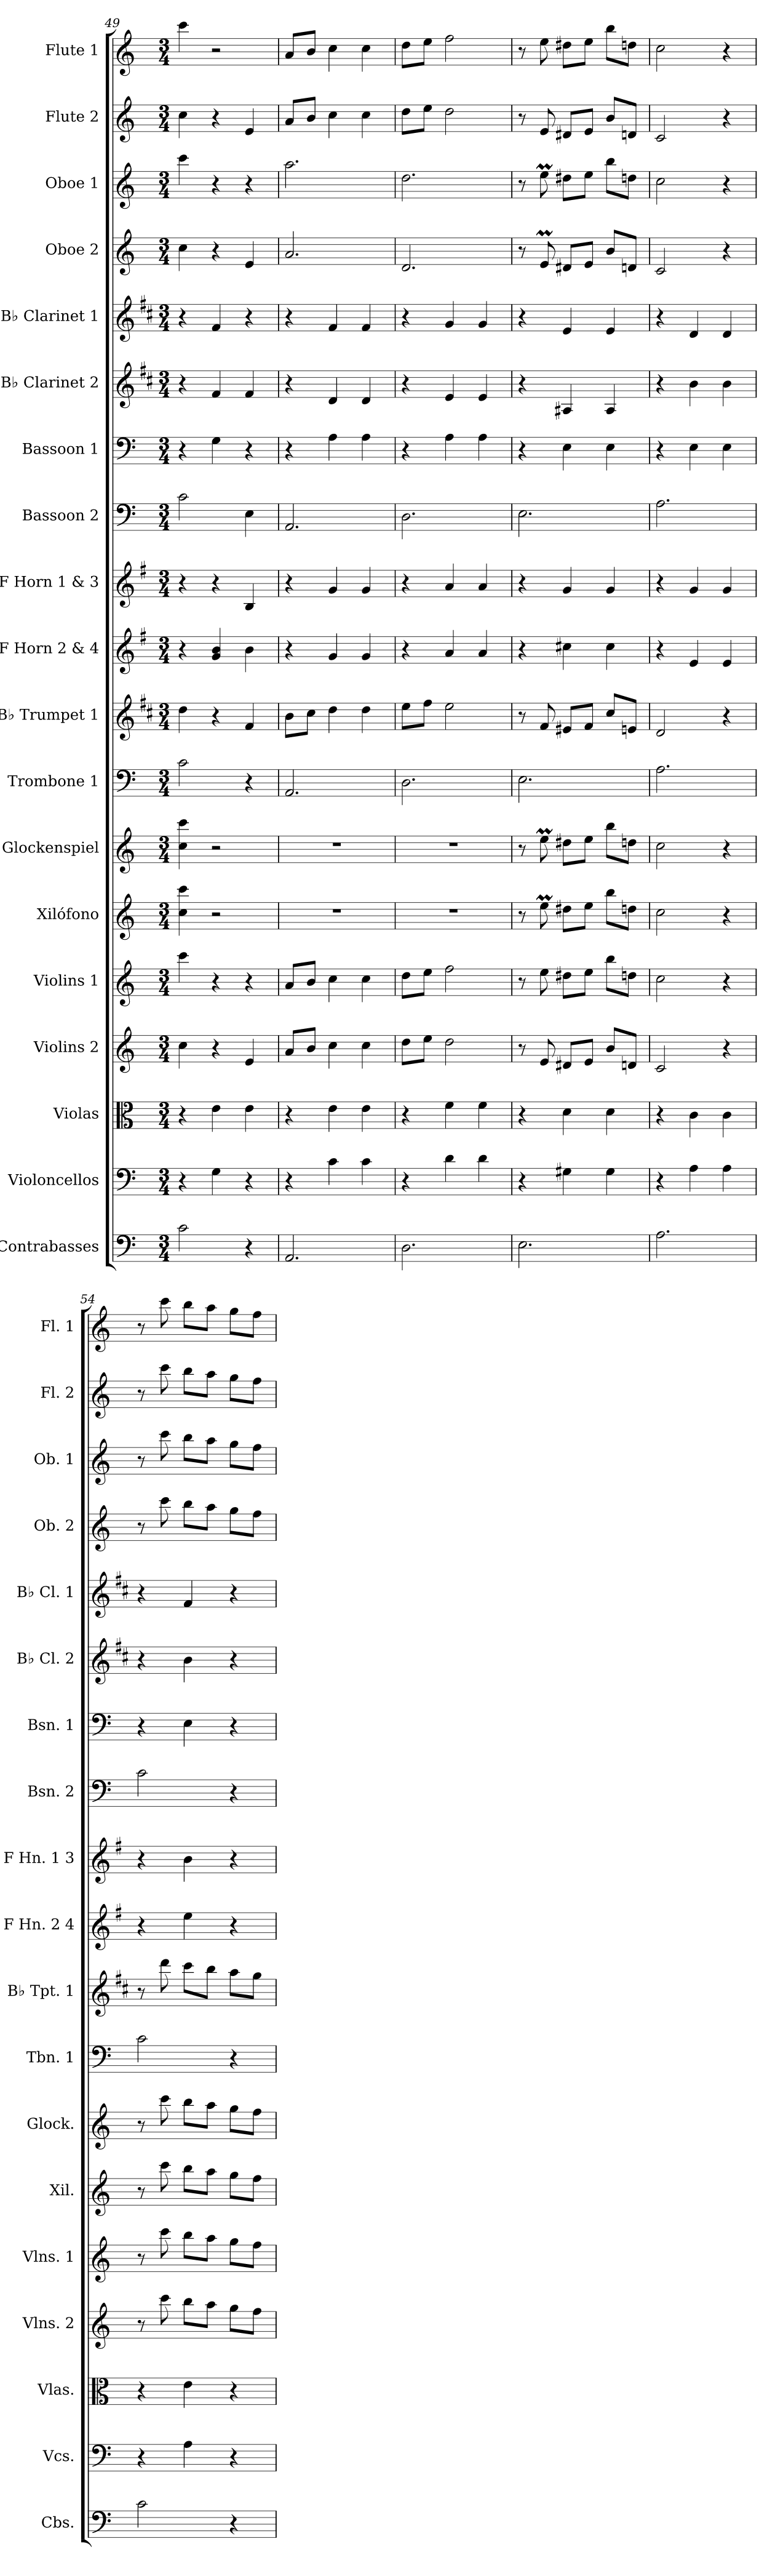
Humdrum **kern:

**kern	**kern	**kern	**kern	**kern	**kern	**kern	**kern	**kern	**kern	**kern	**kern	**kern	**kern	**kern	**kern	**kern	**kern	**kern
*part19	*part18	*part17	*part16	*part15	*part14	*part13	*part12	*part11	*part10	*part9	*part8	*part7	*part6	*part5	*part4	*part3	*part2	*part1
*staff19	*staff18	*staff17	*staff16	*staff15	*staff14	*staff13	*staff12	*staff11	*staff10	*staff9	*staff8	*staff7	*staff6	*staff5	*staff4	*staff3	*staff2	*staff1
*I"Contrabasses	*I"Violoncellos	*I"Violas	*I"Violins 2	*I"Violins 1	*I"Xilófono	*I"Glockenspiel	*I"Trombone 1	*I"B♭ Trumpet 1	*I"F Horn 2 &amp; 4	*I"F Horn 1 &amp; 3	*I"Bassoon 2	*I"Bassoon 1	*I"B♭ Clarinet 2	*I"B♭ Clarinet 1	*I"Oboe 2	*I"Oboe 1	*I"Flute 2	*I"Flute 1
*I'Cbs.	*I'Vcs.	*I'Vlas.	*I'Vlns. 2	*I'Vlns. 1	*I'Xil.	*I'Glock.	*I'Tbn. 1	*I'B♭ Tpt. 1	*I'F Hn. 2 4	*I'F Hn. 1 3	*I'Bsn. 2	*I'Bsn. 1	*I'B♭ Cl. 2	*I'B♭ Cl. 1	*I'Ob. 2	*I'Ob. 1	*I'Fl. 2	*I'Fl. 1
!!LO:PB:g=z
*clefF4	*clefF4	*clefC3	*clefG2	*clefG2	*clefG2	*clefG2	*clefF4	*clefG2	*clefG2	*clefG2	*clefF4	*clefF4	*clefG2	*clefG2	*clefG2	*clefG2	*clefG2	*clefG2
*ITrd7c12	*	*	*	*	*ITrd-7c-12	*ITrd-14c-24	*	*ITrd1c2	*ITrd4c7	*ITrd4c7	*	*	*ITrd1c2	*ITrd1c2	*	*	*	*
*k[]	*k[]	*k[]	*k[]	*k[]	*k[]	*k[]	*k[]	*k[]	*k[]	*k[]	*k[]	*k[]	*k[]	*k[]	*k[]	*k[]	*k[]	*k[]
*M3/4	*M3/4	*M3/4	*M3/4	*M3/4	*M3/4	*M3/4	*M3/4	*M3/4	*M3/4	*M3/4	*M3/4	*M3/4	*M3/4	*M3/4	*M3/4	*M3/4	*M3/4	*M3/4
=49	=49	=49	=49	=49	=49	=49	=49	=49	=49	=49	=49	=49	=49	=49	=49	=49	=49	=49
2C\	4r	4r	4cc\	4ccc\	4ccc\ 4cccc\	4cccc\ 4ccccc\	2c\	4cc\	4r	4r	2c\	4r	4r	4r	4cc\	4ccc\	4cc\	4ccc\
.	4G\	4e\	4r	4r	2r	2r	.	4r	4c/ 4e/	4r	.	4G\	4e/	4e/	4r	4r	4r	2r
4r	4r	4e\	4e/	4r	.	.	4r	4e/	4e\	4E/	4E\	4r	4e/	4r	4e/	4r	4e/	.
=50	=50	=50	=50	=50	=50	=50	=50	=50	=50	=50	=50	=50	=50	=50	=50	=50	=50	=50
2.AAA/	4r	4r	8a/L	8a/L	2.r	2.r	2.AA/	8a\L	4r	4r	2.AA/	4r	4r	4r	2.a/	2.aa\	8a/L	8a/L
.	.	.	8b/J	8b/J	.	.	.	8b\J	.	.	.	.	.	.	.	.	8b/J	8b/J
.	4c\	4e\	4cc\	4cc\	.	.	.	4cc\	4c/	4c/	.	4A\	4c/	4e/	.	.	4cc\	4cc\
.	4c\	4e\	4cc\	4cc\	.	.	.	4cc\	4c/	4c/	.	4A\	4c/	4e/	.	.	4cc\	4cc\
=51	=51	=51	=51	=51	=51	=51	=51	=51	=51	=51	=51	=51	=51	=51	=51	=51	=51	=51
2.DD\	4r	4r	8dd\L	8dd\L	2.r	2.r	2.D\	8dd\L	4r	4r	2.D\	4r	4r	4r	2.d/	2.dd\	8dd\L	8dd\L
.	.	.	8ee\J	8ee\J	.	.	.	8ee\J	.	.	.	.	.	.	.	.	8ee\J	8ee\J
.	4d\	4f\	2dd\	2ff\	.	.	.	2dd\	4d/	4d/	.	4A\	4d/	4f/	.	.	2dd\	2ff\
.	4d\	4f\	.	.	.	.	.	.	4d/	4d/	.	4A\	4d/	4f/	.	.	.	.
=52	=52	=52	=52	=52	=52	=52	=52	=52	=52	=52	=52	=52	=52	=52	=52	=52	=52	=52
2.EE\	4r	4r	8r	8r	8r	8r	2.E\	8r	4r	4r	2.E\	4r	4r	4r	8r	8r	8r	8r
.	.	.	8e/	8ee\	8eeem\	8eeeem\	.	8e/	.	.	.	.	.	.	8em/	8eem\	8e/	8ee\
.	4G#X\	4d\	8d#X/L	8dd#X\L	8ddd#X\L	8dddd#X\L	.	8d#X/L	4f#X\	4c/	.	4E\	4G#X/	4d/	8d#X/L	8dd#X\L	8d#X/L	8dd#X\L
.	.	.	8e/J	8ee\J	8eee\J	8eeee\J	.	8e/J	.	.	.	.	.	.	8e/J	8ee\J	8e/J	8ee\J
.	4G#\	4d\	8b/L	8bb\L	8bbb\L	8bbbb\L	.	8b/L	4f#\	4c/	.	4E\	4G#/	4d/	8b/L	8bb\L	8b/L	8bb\L
.	.	.	8dn/J	8ddn\J	8dddn\J	8ddddn\J	.	8dn/J	.	.	.	.	.	.	8dn/J	8ddn\J	8dn/J	8ddn\J
=53	=53	=53	=53	=53	=53	=53	=53	=53	=53	=53	=53	=53	=53	=53	=53	=53	=53	=53
2.AA\	4r	4r	2c/	2cc\	2ccc\	2cccc\	2.A\	2c/	4r	4r	2.A\	4r	4r	4r	2c/	2cc\	2c/	2cc\
.	4A\	4c\	.	.	.	.	.	.	4A/	4c/	.	4E\	4a\	4c/	.	.	.	.
.	4A\	4c\	4r	4r	4r	4r	.	4r	4A/	4c/	.	4E\	4a\	4c/	4r	4r	4r	4r
=54	=54	=54	=54	=54	=54	=54	=54	=54	=54	=54	=54	=54	=54	=54	=54	=54	=54	=54
2C\	4r	4r	8r	8r	8r	8r	2c\	8r	4r	4r	2c\	4r	4r	4r	8r	8r	8r	8r
.	.	.	8ccc\	8ccc\	8cccc\	8ccccc\	.	8ccc\	.	.	.	.	.	.	8ccc\	8ccc\	8ccc\	8ccc\
.	4A\	4e\	8bb\L	8bb\L	8bbb\L	8bbbb\L	.	8bb\L	4a\	4e\	.	4E\	4a\	4e/	8bb\L	8bb\L	8bb\L	8bb\L
.	.	.	8aa\J	8aa\J	8aaa\J	8aaaa\J	.	8aa\J	.	.	.	.	.	.	8aa\J	8aa\J	8aa\J	8aa\J
4r	4r	4r	8gg\L	8gg\L	8ggg\L	8gggg\L	4r	8gg\L	4r	4r	4r	4r	4r	4r	8gg\L	8gg\L	8gg\L	8gg\L
.	.	.	8ff\J	8ff\J	8fff\J	8ffff\J	.	8ff\J	.	.	.	.	.	.	8ff\J	8ff\J	8ff\J	8ff\J
=	=	=	=	=	=	=	=	=	=	=	=	=	=	=	=	=	=	=
*-	*-	*-	*-	*-	*-	*-	*-	*-	*-	*-	*-	*-	*-	*-	*-	*-	*-	*-
